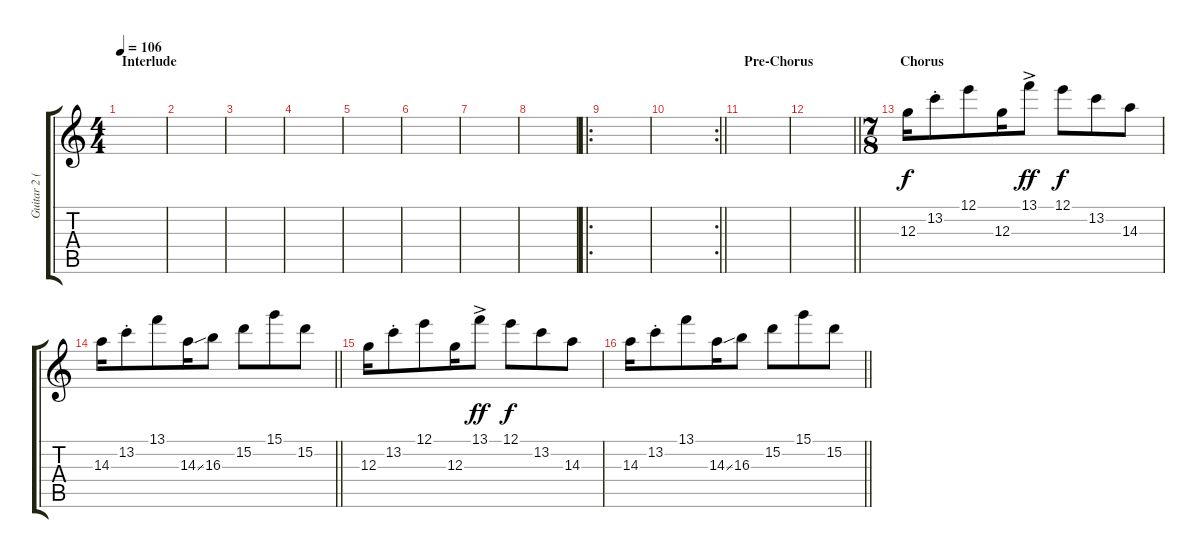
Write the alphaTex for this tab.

\track ("Guitar 2 (Clean)" "Guitar 2 (") {instrument electricguitarclean}
\staff {score tabs}
\tuning (E4 B3 G3 D3 A2 E2) {hide}
\ts (4 4)
\section ("" "Interlude")
\tempo 106
\clef g2
\ks c
|
|
|
|
|
|
|
|
\ro
|
\rc 2
\barLineRight lightlight
|
\section ("" "Pre-Chorus")
|
\barLineRight lightlight
|
\ts (7 8)
\section ("" "Chorus")
12.3.16 13.2{st}.8 12.1.8 12.3.16 13.1{ac}.8{dy ff} 12.1.8{dy f} 13.2.8 14.3.8 |
\barLineRight lightlight
14.3.16 13.2{st}.8 13.1.8 14.3{ss}.16 16.3.8 15.2.8 15.1.8 15.2.8 |
12.3.16 13.2{st}.8 12.1.8 12.3.16 13.1{ac}.8{dy ff} 12.1.8{dy f} 13.2.8 14.3.8 |
\barLineRight lightlight
14.3.16 13.2{st}.8 13.1.8 14.3{ss}.16 16.3.8 15.2.8 15.1.8 15.2.8
